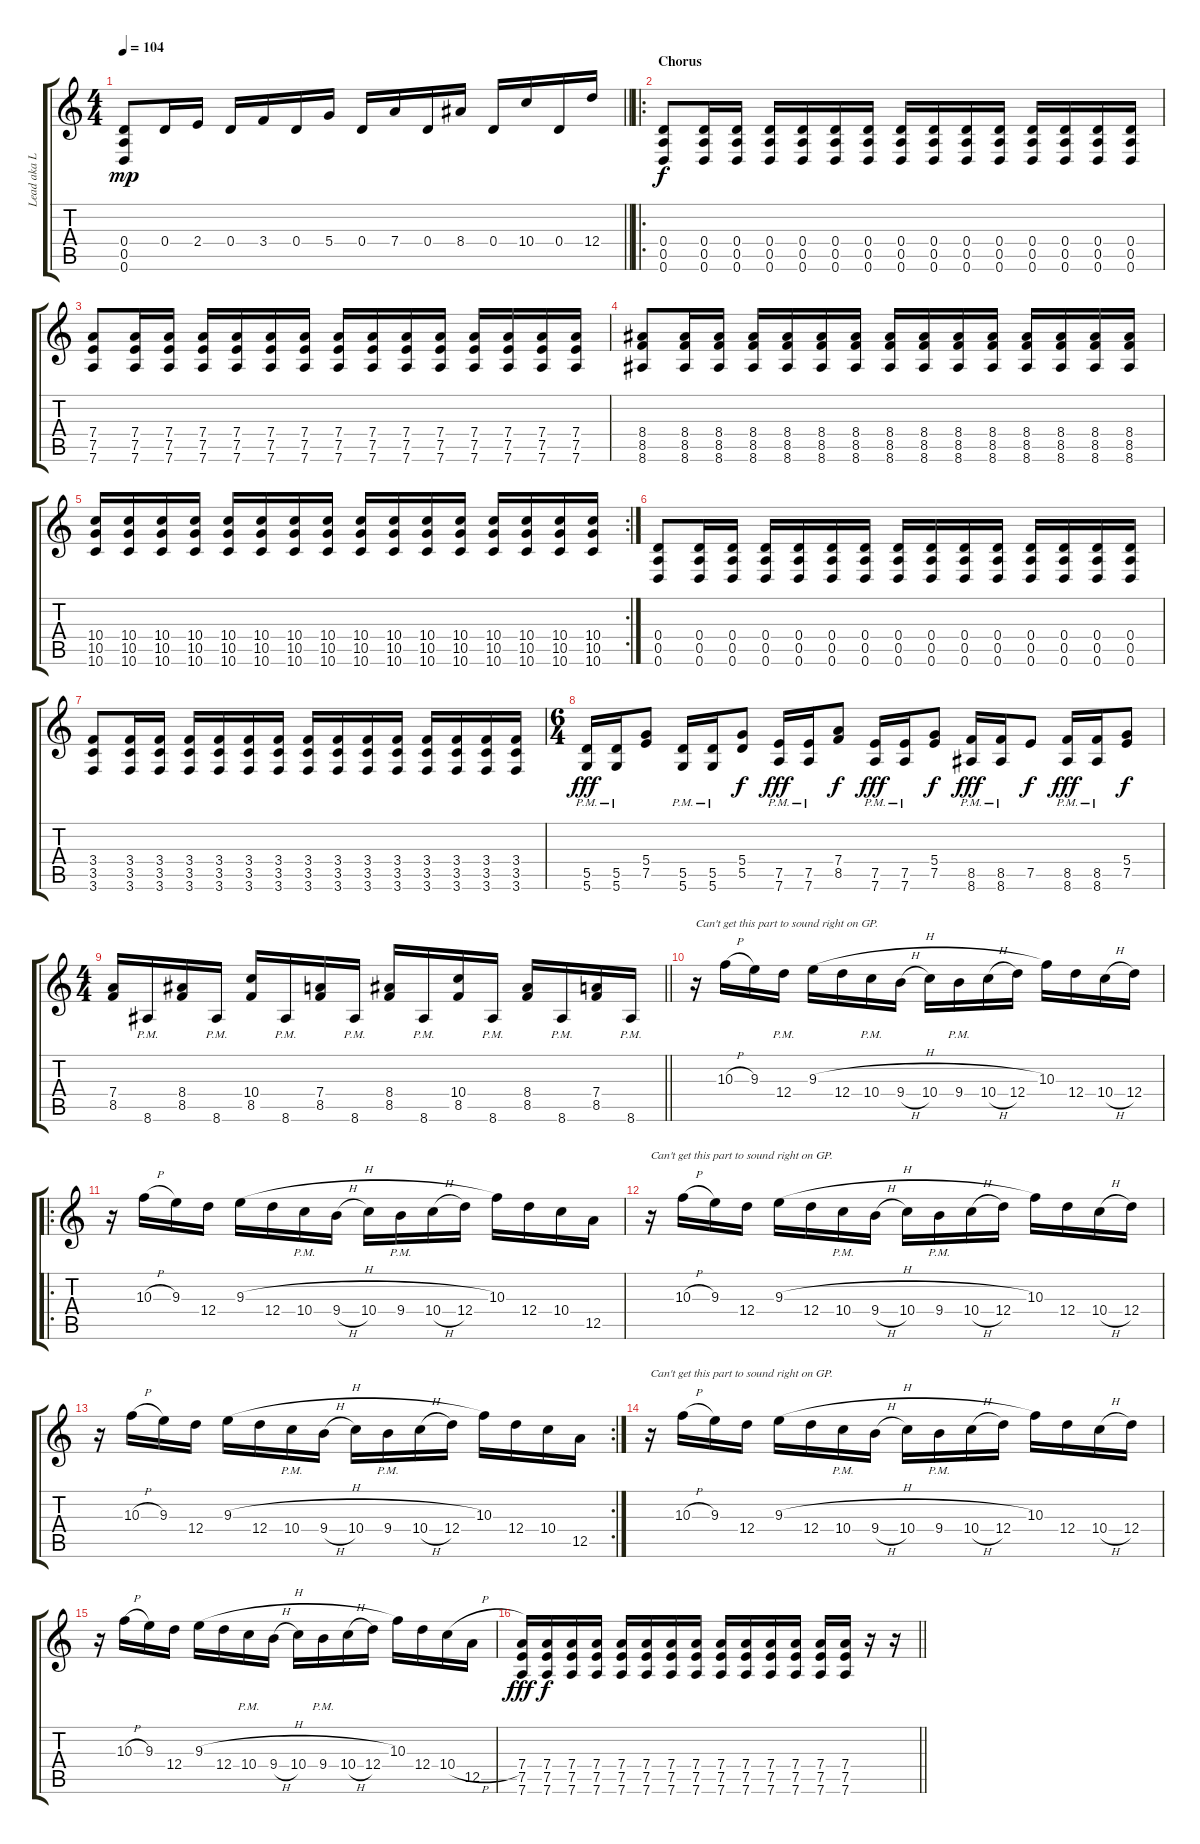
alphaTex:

\track ("Lead aka Lil' Seezey" "Lead aka L") {instrument distortionguitar}
\staff {score tabs}
\tuning (E4 B3 G3 D3 A2 D2) {hide}
\ts (4 4)
\tempo 104
\clef g2
\barLineRight lightlight
\ks c
(0.4 0.5 0.6).8{dy mp} 0.4.16 2.4.16 0.4.16 3.4.16 0.4.16 5.4.16 0.4.16 7.4.16 0.4.16 8.4.16 0.4.16 10.4.16 0.4.16 12.4.16 |
\ro
\section ("" "Chorus")
(0.4 0.5 0.6).8{dy f} (0.4 0.5 0.6).16 (0.4 0.5 0.6).16 (0.4 0.5 0.6).16 (0.4 0.5 0.6).16 (0.4 0.5 0.6).16 (0.4 0.5 0.6).16 (0.4 0.5 0.6).16 (0.4 0.5 0.6).16 (0.4 0.5 0.6).16 (0.4 0.5 0.6).16 (0.4 0.5 0.6).16 (0.4 0.5 0.6).16 (0.4 0.5 0.6).16 (0.4 0.5 0.6).16 |
(7.4 7.5 7.6).8 (7.4 7.5 7.6).16 (7.4 7.5 7.6).16 (7.4 7.5 7.6).16 (7.4 7.5 7.6).16 (7.4 7.5 7.6).16 (7.4 7.5 7.6).16 (7.4 7.5 7.6).16 (7.4 7.5 7.6).16 (7.4 7.5 7.6).16 (7.4 7.5 7.6).16 (7.4 7.5 7.6).16 (7.4 7.5 7.6).16 (7.4 7.5 7.6).16 (7.4 7.5 7.6).16 |
(8.4 8.5 8.6).8 (8.4 8.5 8.6).16 (8.4 8.5 8.6).16 (8.4 8.5 8.6).16 (8.4 8.5 8.6).16 (8.4 8.5 8.6).16 (8.4 8.5 8.6).16 (8.4 8.5 8.6).16 (8.4 8.5 8.6).16 (8.4 8.5 8.6).16 (8.4 8.5 8.6).16 (8.4 8.5 8.6).16 (8.4 8.5 8.6).16 (8.4 8.5 8.6).16 (8.4 8.5 8.6).16 |
\rc 2
(10.4 10.5 10.6).16 (10.4 10.5 10.6).16 (10.4 10.5 10.6).16 (10.4 10.5 10.6).16 (10.4 10.5 10.6).16 (10.4 10.5 10.6).16 (10.4 10.5 10.6).16 (10.4 10.5 10.6).16 (10.4 10.5 10.6).16 (10.4 10.5 10.6).16 (10.4 10.5 10.6).16 (10.4 10.5 10.6).16 (10.4 10.5 10.6).16 (10.4 10.5 10.6).16 (10.4 10.5 10.6).16 (10.4 10.5 10.6).16 |
(0.4 0.5 0.6).8 (0.4 0.5 0.6).16 (0.4 0.5 0.6).16 (0.4 0.5 0.6).16 (0.4 0.5 0.6).16 (0.4 0.5 0.6).16 (0.4 0.5 0.6).16 (0.4 0.5 0.6).16 (0.4 0.5 0.6).16 (0.4 0.5 0.6).16 (0.4 0.5 0.6).16 (0.4 0.5 0.6).16 (0.4 0.5 0.6).16 (0.4 0.5 0.6).16 (0.4 0.5 0.6).16 |
(3.4 3.5 3.6).8 (3.4 3.5 3.6).16 (3.4 3.5 3.6).16 (3.4 3.5 3.6).16 (3.4 3.5 3.6).16 (3.4 3.5 3.6).16 (3.4 3.5 3.6).16 (3.4 3.5 3.6).16 (3.4 3.5 3.6).16 (3.4 3.5 3.6).16 (3.4 3.5 3.6).16 (3.4 3.5 3.6).16 (3.4 3.5 3.6).16 (3.4 3.5 3.6).16 (3.4 3.5 3.6).16 |
\ts (6 4)
(5.5{pm} 5.6{pm}).16{dy fff} (5.5{pm} 5.6{pm}).16 (5.4 7.5).8 (5.5{pm} 5.6{pm}).16 (5.5{pm} 5.6{pm}).16 (5.4 5.5).8{dy f} (7.5{pm} 7.6{pm}).16{dy fff} (7.5{pm} 7.6{pm}).16 (7.4 8.5).8{dy f} (7.5{pm} 7.6{pm}).16{dy fff} (7.5{pm} 7.6{pm}).16 (5.4 7.5).8{dy f} (8.5{pm} 8.6{pm}).16{dy fff} (8.5{pm} 8.6{pm}).16 7.5.8{dy f} (8.5{pm} 8.6{pm}).16{dy fff} (8.5{pm} 8.6{pm}).16 (5.4 7.5).8{dy f} |
\ts (4 4)
\barLineRight lightlight
(7.4 8.5).16 8.6{pm}.16 (8.4 8.5).16 8.6{pm}.16 (10.4 8.5).16 8.6{pm}.16 (7.4 8.5).16 8.6{pm}.16 (8.4 8.5).16 8.6{pm}.16 (10.4 8.5).16 8.6{pm}.16 (8.4 8.5).16 8.6{pm}.16 (7.4 8.5).16 8.6{pm}.16 |
r.16{txt "Can't get this part to sound right on GP."} 10.3{h}.16 9.3.16 12.4{pm}.16 9.3{h}.16 12.4.16 10.4{pm}.16 9.4{h}.16 10.4.16 9.4{pm}.16 10.4{h}.16 12.4.16 10.3.16 12.4.16 10.4{h}.16 12.4.16 |
\ro
r.16 10.3{h}.16 9.3.16 12.4.16 9.3{h}.16 12.4.16 10.4{pm}.16 9.4{h}.16 10.4.16 9.4{pm}.16 10.4{h}.16 12.4.16 10.3.16 12.4.16 10.4.16 12.5.16 |
r.16{txt "Can't get this part to sound right on GP."} 10.3{h}.16 9.3.16 12.4.16 9.3{h}.16 12.4.16 10.4{pm}.16 9.4{h}.16 10.4.16 9.4{pm}.16 10.4{h}.16 12.4.16 10.3.16 12.4.16 10.4{h}.16 12.4.16 |
\rc 2
r.16 10.3{h}.16 9.3.16 12.4.16 9.3{h}.16 12.4.16 10.4{pm}.16 9.4{h}.16 10.4.16 9.4{pm}.16 10.4{h}.16 12.4.16 10.3.16 12.4.16 10.4.16 12.5.16 |
r.16{txt "Can't get this part to sound right on GP."} 10.3{h}.16 9.3.16 12.4.16 9.3{h}.16 12.4.16 10.4{pm}.16 9.4{h}.16 10.4.16 9.4{pm}.16 10.4{h}.16 12.4.16 10.3.16 12.4.16 10.4{h}.16 12.4.16 |
r.16 10.3{h}.16 9.3.16 12.4.16 9.3{h}.16 12.4.16 10.4{pm}.16 9.4{h}.16 10.4.16 9.4{pm}.16 10.4{h}.16 12.4.16 10.3.16 12.4.16 10.4{h}.16 12.5.16 |
\barLineRight lightlight
(7.4 7.5 7.6).16{dy fff} (7.4 7.5 7.6).16{dy f} (7.4 7.5 7.6).16 (7.4 7.5 7.6).16 (7.4 7.5 7.6).16 (7.4 7.5 7.6).16 (7.4 7.5 7.6).16 (7.4 7.5 7.6).16 (7.4 7.5 7.6).16 (7.4 7.5 7.6).16 (7.4 7.5 7.6).16 (7.4 7.5 7.6).16 (7.4 7.5 7.6).16 (7.4 7.5 7.6).16 r.16 r.16
